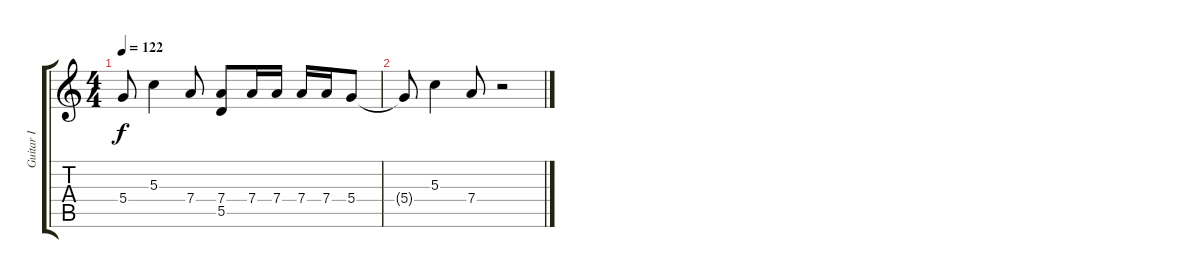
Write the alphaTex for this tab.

\track ("Guitar I" "Guitar I") {instrument overdrivenguitar}
\staff {score tabs}
\tuning (E4 B3 G3 D3 A2 E2) {hide}
\ts (4 4)
\tempo 122
\clef g2
\ks c
5.4{t}.8{dy f} 5.3.4{volume 2} 7.4.8{volume 2} (7.4 5.5).8 7.4.16{volume 2} 7.4.16 7.4.16{volume 1} 7.4.16 5.4.8 |
5.4{t}.8 5.3.4{volume 1} 7.4.8{volume 0} r.2
